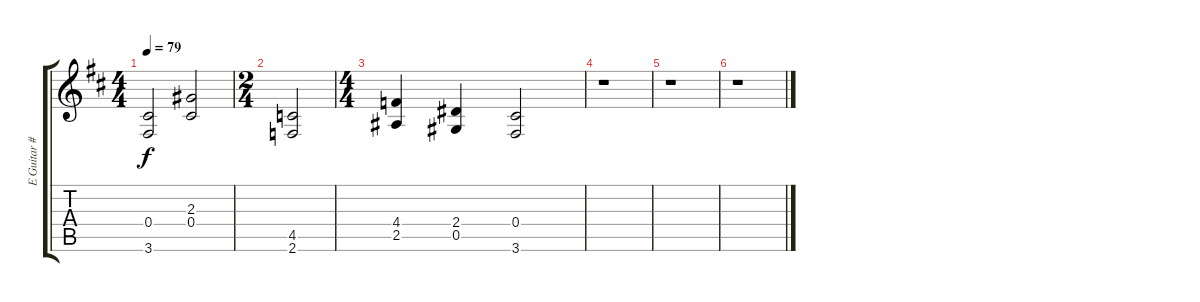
\track ("E Guitar #1" "E Guitar #") {instrument overdrivenguitar}
\staff {score tabs}
\tuning (Eb4 Bb3 Gb3 Db3 Ab2 Eb2) {hide}
\ts (4 4)
\tempo 79
\clef g2
\ks d
(0.4{t} 3.6{t}).2{dy f} (2.3 0.4).2 |
\ts (2 4)
(4.5 2.6).2 |
\ts (4 4)
(4.4 2.5).4 (2.4 0.5).4 (0.4 3.6).2 |
r.1 |
r.1 |
r.1
